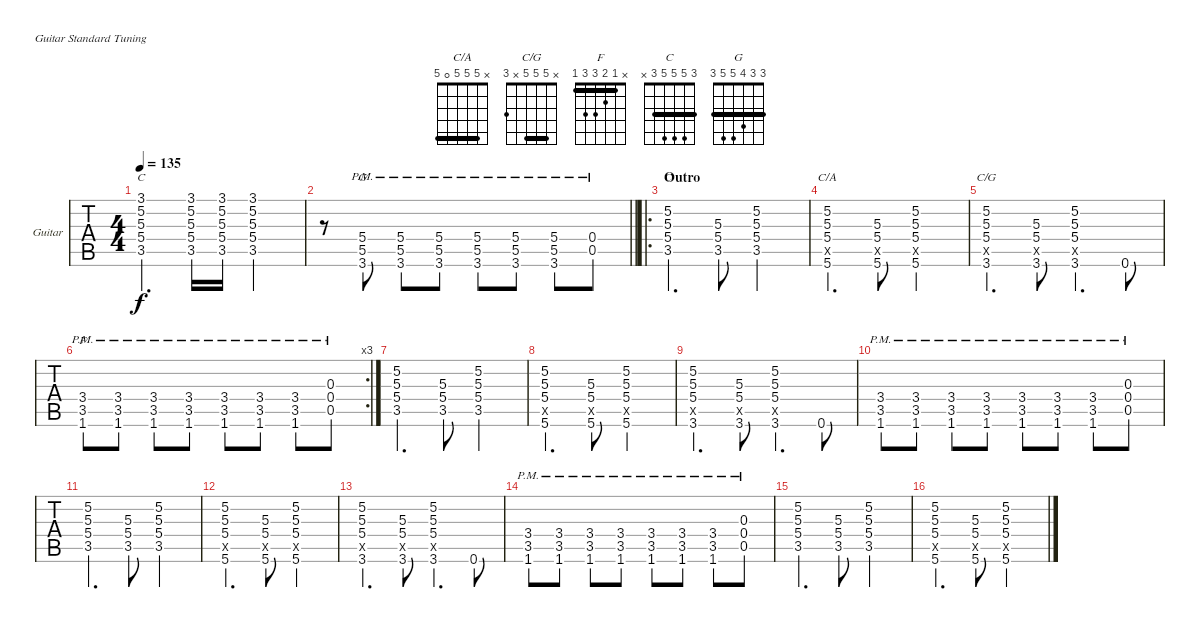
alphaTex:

\bracketExtendMode groupsimilarinstruments
\firstSystemTrackNameOrientation horizontal
\otherSystemsTrackNameOrientation horizontal
\track ("Guitar" "Guitar") {multiBarRest instrument distortionguitar}
\staff {tabs}
\tuning (E4 B3 G3 D3 A2 E2)
\chord ("C/A" x 5 5 5 0 5) {showfingering false barre (5 5)}
\chord ("C/G" x 5 5 5 x 3) {barre (5 5)}
\chord ("F" x 1 2 3 3 1) {showfingering false barre 1}
\chord ("C" 3 5 5 5 3 x) {showfingering false barre 3}
\chord ("G" 3 3 4 5 5 3) {showfingering false barre (3 3)}
\ts (4 4)
\tempo 135
\clef g2
\ks c
(3.1 5.2 5.3 5.4 3.5).4{d ch "C" dy f} (3.1 5.2 5.3 5.4 3.5).16 (3.1 5.2 5.3 5.4 3.5).16 (3.1 5.2 5.3 5.4 3.5).2 |
\barLineRight lightlight
r.8 (5.4{pm} 5.5{pm} 3.6{pm}).8{ch "G"} (5.4{pm} 5.5{pm} 3.6{pm}).8 (5.4{pm} 5.5{pm} 3.6{pm}).8 (5.4{pm} 5.5{pm} 3.6{pm}).8 (5.4{pm} 5.5{pm} 3.6{pm}).8 (5.4{pm} 5.5{pm} 3.6{pm}).8 (0.4{pm} 0.5{pm}).8 |
\ro
\section ("" "Outro")
(5.2 5.3 5.4 3.5).4{d ch "C"} (5.3 5.4 3.5).8 (5.2 5.3 5.4 3.5).2 |
(5.2 5.3 5.4 0.5{x} 5.6).4{d ch "C/A"} (5.3 5.4 0.5{x} 5.6).8 (5.2 5.3 5.4 0.5{x} 5.6).2 |
(5.2 5.3 5.4 0.5{x} 3.6).4{d ch "C/G"} (5.3 5.4 0.5{x} 3.6).8 (5.2 5.3 5.4 0.5{x} 3.6).4{d} 0.6.8 |
\rc 3
(3.4{pm} 3.5{pm} 1.6{pm}).8{ch "F"} (3.4{pm} 3.5{pm} 1.6{pm}).8 (3.4{pm} 3.5{pm} 1.6{pm}).8 (3.4{pm} 3.5{pm} 1.6{pm}).8 (3.4{pm} 3.5{pm} 1.6{pm}).8 (3.4{pm} 3.5{pm} 1.6{pm}).8 (3.4{pm} 3.5{pm} 1.6{pm}).8 (0.3{pm} 0.4{pm} 0.5{pm}).8 |
(5.2 5.3 5.4 3.5).4{d} (5.3 5.4 3.5).8 (5.2 5.3 5.4 3.5).2 |
(5.2 5.3 5.4 0.5{x} 5.6).4{d} (5.3 5.4 0.5{x} 5.6).8 (5.2 5.3 5.4 0.5{x} 5.6).2 |
(5.2 5.3 5.4 0.5{x} 3.6).4{d} (5.3 5.4 0.5{x} 3.6).8 (5.2 5.3 5.4 0.5{x} 3.6).4{d} 0.6.8 |
(3.4{pm} 3.5{pm} 1.6{pm}).8 (3.4{pm} 3.5{pm} 1.6{pm}).8 (3.4{pm} 3.5{pm} 1.6{pm}).8 (3.4{pm} 3.5{pm} 1.6{pm}).8 (3.4{pm} 3.5{pm} 1.6{pm}).8 (3.4{pm} 3.5{pm} 1.6{pm}).8 (3.4{pm} 3.5{pm} 1.6{pm}).8 (0.3{pm} 0.4{pm} 0.5{pm}).8 |
(5.2 5.3 5.4 3.5).4{d} (5.3 5.4 3.5).8 (5.2 5.3 5.4 3.5).2 |
(5.2 5.3 5.4 0.5{x} 5.6).4{d} (5.3 5.4 0.5{x} 5.6).8 (5.2 5.3 5.4 0.5{x} 5.6).2 |
(5.2 5.3 5.4 0.5{x} 3.6).4{d} (5.3 5.4 0.5{x} 3.6).8 (5.2 5.3 5.4 0.5{x} 3.6).4{d} 0.6.8 |
(3.4{pm} 3.5{pm} 1.6{pm}).8 (3.4{pm} 3.5{pm} 1.6{pm}).8 (3.4{pm} 3.5{pm} 1.6{pm}).8 (3.4{pm} 3.5{pm} 1.6{pm}).8 (3.4{pm} 3.5{pm} 1.6{pm}).8 (3.4{pm} 3.5{pm} 1.6{pm}).8 (3.4{pm} 3.5{pm} 1.6{pm}).8 (0.3{pm} 0.4{pm} 0.5{pm}).8 |
(5.2 5.3 5.4 3.5).4{d} (5.3 5.4 3.5).8 (5.2 5.3 5.4 3.5).2 |
(5.2 5.3 5.4 0.5{x} 5.6).4{d} (5.3 5.4 0.5{x} 5.6).8 (5.2 5.3 5.4 0.5{x} 5.6).2
